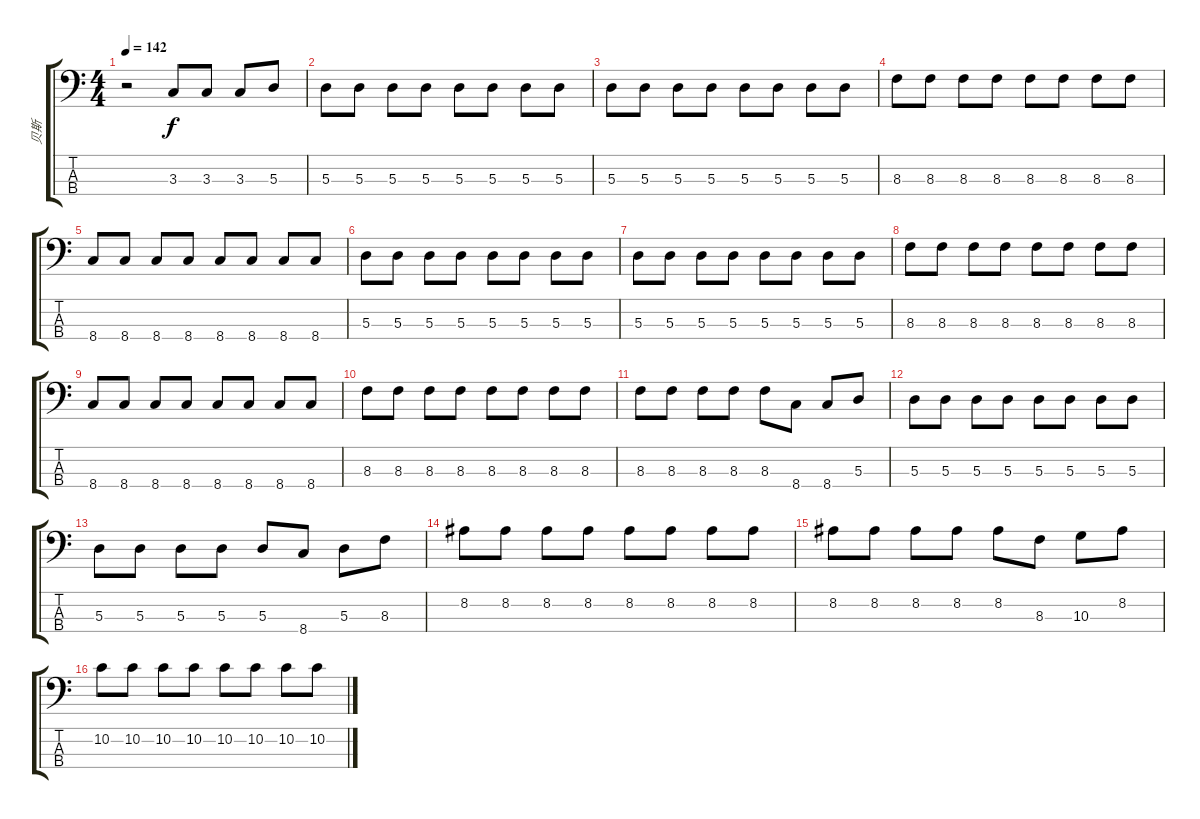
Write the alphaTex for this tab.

\track ("贝斯" "贝斯") {instrument electricbassfinger}
\staff {score tabs}
\tuning (G2 D2 A1 E1) {hide}
\ts (4 4)
\tempo 142
\clef f4
\ks c
r.2{dy f instrument electricbassfinger} 3.3.8 3.3.8 3.3.8 5.3.8 |
5.3.8 5.3.8 5.3.8 5.3.8 5.3.8 5.3.8 5.3.8 5.3.8 |
5.3.8 5.3.8 5.3.8 5.3.8 5.3.8 5.3.8 5.3.8 5.3.8 |
8.3.8 8.3.8 8.3.8 8.3.8 8.3.8 8.3.8 8.3.8 8.3.8 |
8.4.8 8.4.8 8.4.8 8.4.8 8.4.8 8.4.8 8.4.8 8.4.8 |
5.3.8 5.3.8 5.3.8 5.3.8 5.3.8 5.3.8 5.3.8 5.3.8 |
5.3.8 5.3.8 5.3.8 5.3.8 5.3.8 5.3.8 5.3.8 5.3.8 |
8.3.8 8.3.8 8.3.8 8.3.8 8.3.8 8.3.8 8.3.8 8.3.8 |
8.4.8 8.4.8 8.4.8 8.4.8 8.4.8 8.4.8 8.4.8 8.4.8 |
8.3.8 8.3.8 8.3.8 8.3.8 8.3.8 8.3.8 8.3.8 8.3.8 |
8.3.8 8.3.8 8.3.8 8.3.8 8.3.8 8.4.8 8.4.8 5.3.8 |
5.3.8 5.3.8 5.3.8 5.3.8 5.3.8 5.3.8 5.3.8 5.3.8 |
5.3.8 5.3.8 5.3.8 5.3.8 5.3.8 8.4.8 5.3.8 8.3.8 |
8.2.8 8.2.8 8.2.8 8.2.8 8.2.8 8.2.8 8.2.8 8.2.8 |
8.2.8 8.2.8 8.2.8 8.2.8 8.2.8 8.3.8 10.3.8 8.2.8 |
10.2.8 10.2.8 10.2.8 10.2.8 10.2.8 10.2.8 10.2.8 10.2.8
